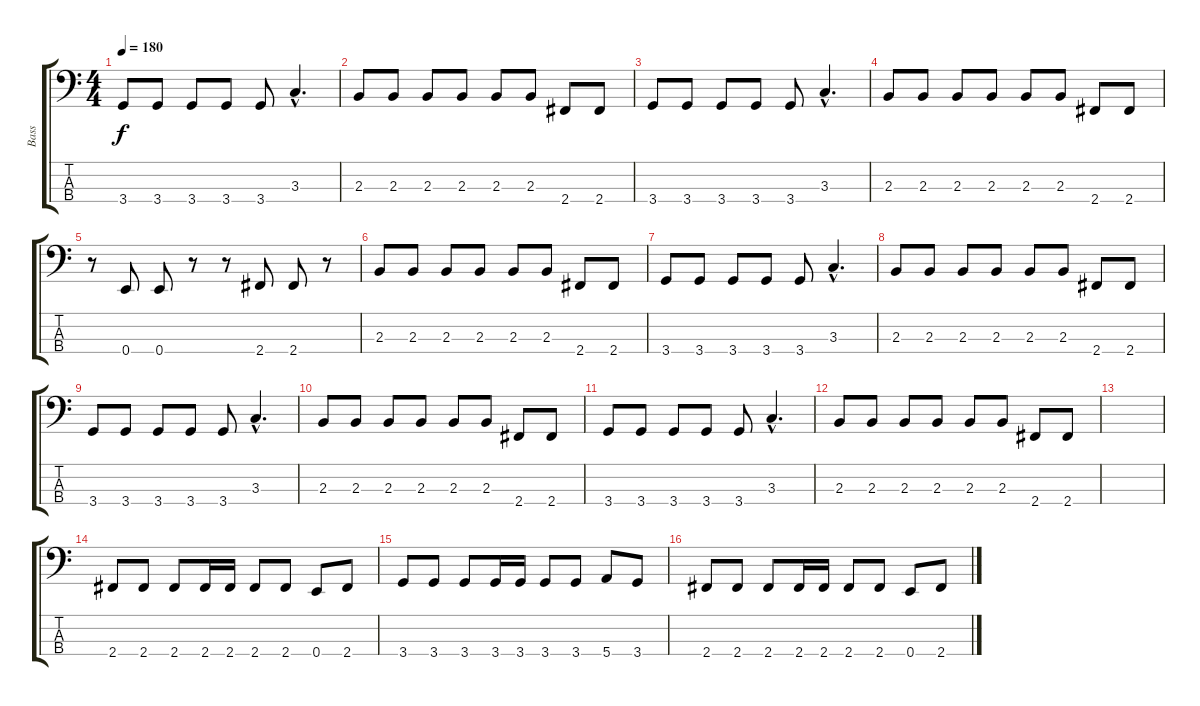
\track ("Bass" "Bass") {instrument electricbasspick}
\staff {score tabs}
\tuning (G2 D2 A1 E1) {hide}
\ts (4 4)
\tempo 180
\clef f4
\ks c
3.4.8{dy f} 3.4.8 3.4.8 3.4.8 3.4.8 3.3{hac}.4{d} |
2.3.8 2.3.8 2.3.8 2.3.8 2.3.8 2.3.8 2.4.8 2.4.8 |
3.4.8 3.4.8 3.4.8 3.4.8 3.4.8 3.3{hac}.4{d} |
2.3.8 2.3.8 2.3.8 2.3.8 2.3.8 2.3.8 2.4.8 2.4.8 |
r.8 0.4.8 0.4.8 r.8 r.8 2.4.8 2.4.8 r.8 |
2.3.8 2.3.8 2.3.8 2.3.8 2.3.8 2.3.8 2.4.8 2.4.8 |
3.4.8 3.4.8 3.4.8 3.4.8 3.4.8 3.3{hac}.4{d} |
2.3.8 2.3.8 2.3.8 2.3.8 2.3.8 2.3.8 2.4.8 2.4.8 |
3.4.8 3.4.8 3.4.8 3.4.8 3.4.8 3.3{hac}.4{d} |
2.3.8 2.3.8 2.3.8 2.3.8 2.3.8 2.3.8 2.4.8 2.4.8 |
3.4.8 3.4.8 3.4.8 3.4.8 3.4.8 3.3{hac}.4{d} |
2.3.8 2.3.8 2.3.8 2.3.8 2.3.8 2.3.8 2.4.8 2.4.8 |
|
2.4.8 2.4.8 2.4.8 2.4.16 2.4.16 2.4.8 2.4.8 0.4.8 2.4.8 |
3.4.8 3.4.8 3.4.8 3.4.16 3.4.16 3.4.8 3.4.8 5.4.8 3.4.8 |
2.4.8 2.4.8 2.4.8 2.4.16 2.4.16 2.4.8 2.4.8 0.4.8 2.4.8
